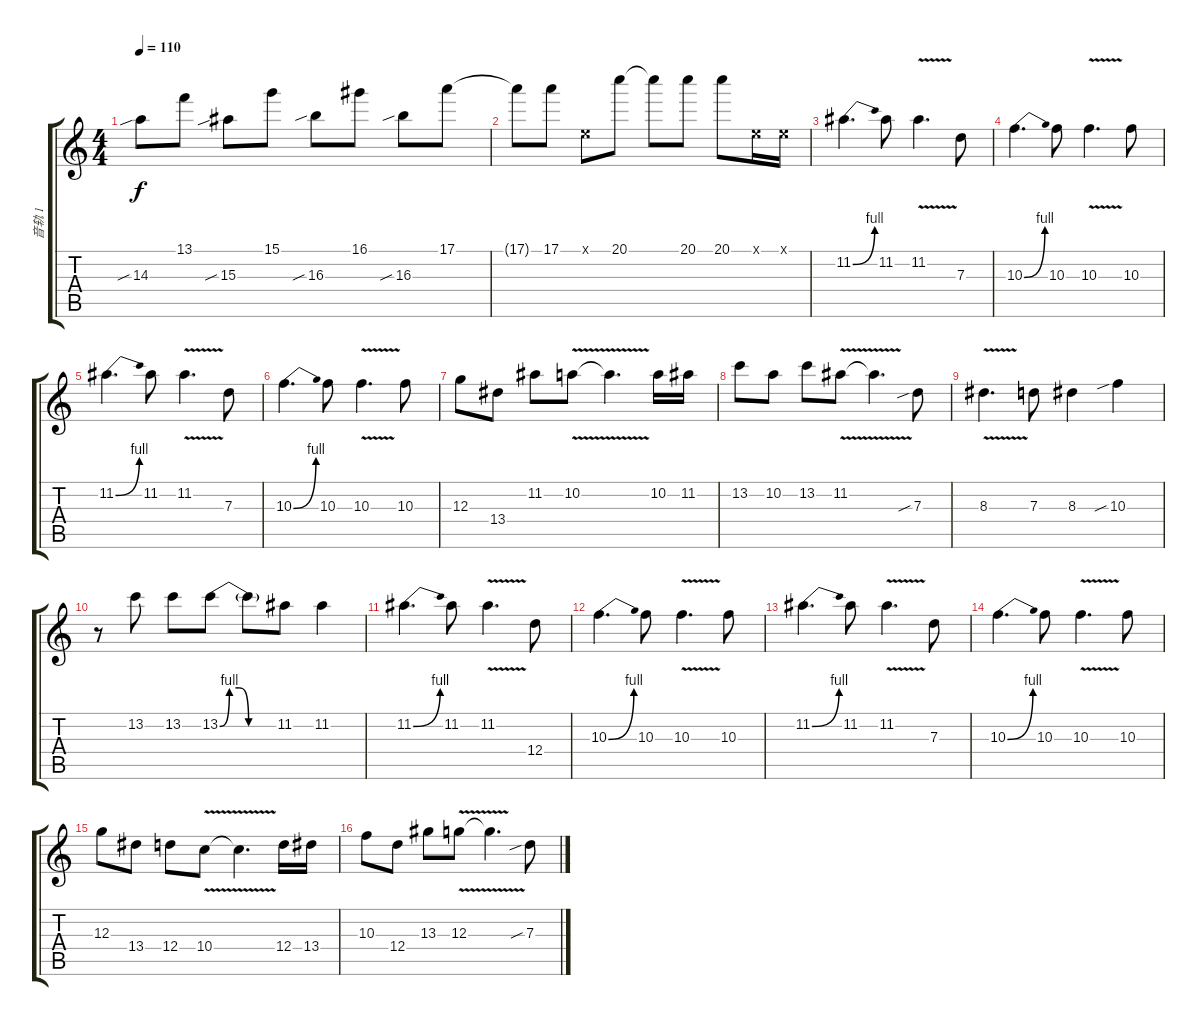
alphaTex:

\track ("音轨 1" "音轨 1") {instrument distortionguitar}
\staff {score tabs}
\tuning (E4 B3 G3 D3 A2 E2) {hide}
\ts (4 4)
\tempo 110
\clef g2
\ks c
14.3{sib}.8{dy f} 13.1.8 15.3{sib}.8 15.1.8 16.3{sib}.8 16.1.8 16.3{sib}.8 17.1.8 |
17.1{t}.8 17.1.8 0.1{x}.8 20.1.8 20.1{t}.8 20.1.8 20.1.8 0.1{x}.16 0.1{x}.16 |
11.2{be (bend 0 0 60 4)}.4{d} 11.2.8 11.2{v}.4{d} 7.3.8 |
10.3{be (bend 0 0 60 4)}.4{d} 10.3.8 10.3{v}.4{d} 10.3.8 |
11.2{be (bend 0 0 60 4)}.4{d} 11.2.8 11.2{v}.4{d} 7.3.8 |
10.3{be (bend 0 0 60 4)}.4{d} 10.3.8 10.3{v}.4{d} 10.3.8 |
12.3.8 13.4.8 11.2.8 10.2{v}.8 10.2{t}.4{d} 10.2.16 11.2.16 |
13.2.8 10.2.8 13.2.8 11.2{v}.8 11.2{t}.4{d} 7.3{sib}.8 |
8.3{v}.4{d} 7.3.8 8.3.4 10.3{sib}.4 |
r.8 13.2.8 13.2.8 13.2{be (custom 0 0 10 4 20 4 30 0 60 0)}.8 13.2{t}.8 11.2.8 11.2.4 |
11.2{be (bend 0 0 60 4)}.4{d} 11.2.8 11.2{v}.4{d} 12.4.8 |
10.3{be (bend 0 0 60 4)}.4{d} 10.3.8 10.3{v}.4{d} 10.3.8 |
11.2{be (bend 0 0 60 4)}.4{d} 11.2.8 11.2{v}.4{d} 7.3.8 |
10.3{be (bend 0 0 60 4)}.4{d} 10.3.8 10.3{v}.4{d} 10.3.8 |
12.3.8 13.4.8 12.4.8 10.4{v}.8 10.4{t}.4{d} 12.4.16 13.4.16 |
10.3.8 12.4.8 13.3.8 12.3{v}.8 12.3{t}.4{d} 7.3{sib}.8
